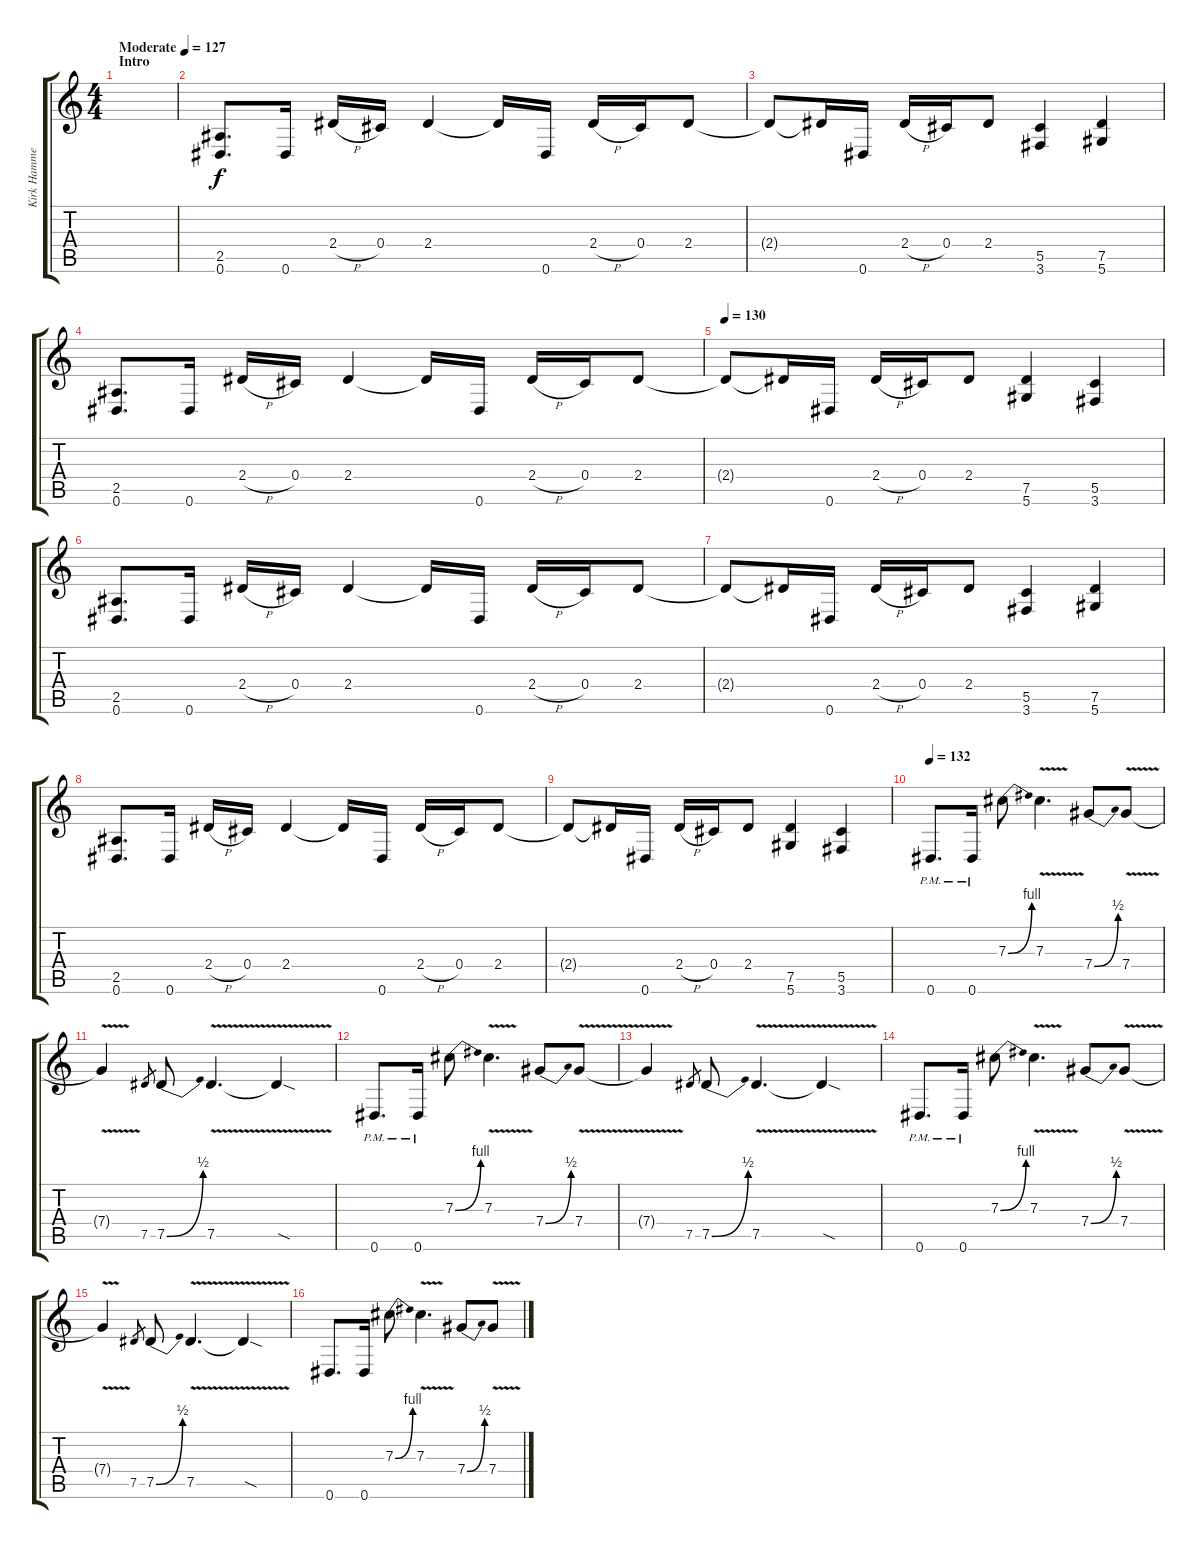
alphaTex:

\track ("Kirk Hammett" "Kirk Hamme") {instrument distortionguitar}
\staff {score tabs}
\tuning (Eb4 Bb3 Gb3 Db3 Ab2 Eb2) {hide}
\ts (4 4)
\section ("" "Intro")
\tempo (127 "Moderate")
\clef g2
\ks c
|
(2.5 0.6).8{d} 0.6.16 2.4{h}.16 0.4.16 2.4.4 2.4{t}.16 0.6.16 2.4{h}.16 0.4.16 2.4.8 |
2.4{t}.8 2.4{t}.16 0.6.16 2.4{h}.16 0.4.16 2.4.8 (5.5 3.6).4 (7.5 5.6).4 |
(2.5 0.6).8{d} 0.6.16 2.4{h}.16 0.4.16 2.4.4 2.4{t}.16 0.6.16 2.4{h}.16 0.4.16 2.4.8 |
\tempo 130
2.4{t}.8 2.4{t}.16 0.6.16 2.4{h}.16 0.4.16 2.4.8 (7.5 5.6).4 (5.5 3.6).4 |
(2.5 0.6).8{d} 0.6.16 2.4{h}.16 0.4.16 2.4.4 2.4{t}.16 0.6.16 2.4{h}.16 0.4.16 2.4.8 |
2.4{t}.8 2.4{t}.16 0.6.16 2.4{h}.16 0.4.16 2.4.8 (5.5 3.6).4 (7.5 5.6).4 |
(2.5 0.6).8{d} 0.6.16 2.4{h}.16 0.4.16 2.4.4 2.4{t}.16 0.6.16 2.4{h}.16 0.4.16 2.4.8 |
2.4{t}.8 2.4{t}.16 0.6.16 2.4{h}.16 0.4.16 2.4.8 (7.5 5.6).4 (5.5 3.6).4 |
\tempo 132
0.6{pm}.8{d} 0.6{pm}.16 7.3{be (bend 0 0 60 4)}.8 7.3{v}.4{d} 7.4{be (bend 0 0 60 2)}.8 7.4{v}.8 |
7.4{t}.4 7.5.8{gr} 7.5{be (bend 0 0 60 2)}.8 7.5{v}.4{d} 7.5{sod t}.4 |
0.6{pm}.8{d} 0.6{pm}.16 7.3{be (bend 0 0 60 4)}.8 7.3{v}.4{d} 7.4{be (bend 0 0 60 2)}.8 7.4{v}.8 |
7.4{t}.4 7.5.8{gr} 7.5{be (bend 0 0 60 2)}.8 7.5{v}.4{d} 7.5{sod t}.4 |
0.6{pm}.8{d} 0.6{pm}.16 7.3{be (bend 0 0 60 4)}.8 7.3{v}.4{d} 7.4{be (bend 0 0 60 2)}.8 7.4{v}.8 |
7.4{t}.4 7.5.8{gr} 7.5{be (bend 0 0 60 2)}.8 7.5{v}.4{d} 7.5{sod t}.4 |
0.6.8{d} 0.6.16 7.3{be (bend 0 0 60 4)}.8 7.3{v}.4{d} 7.4{be (bend 0 0 60 2)}.8 7.4{v}.8
